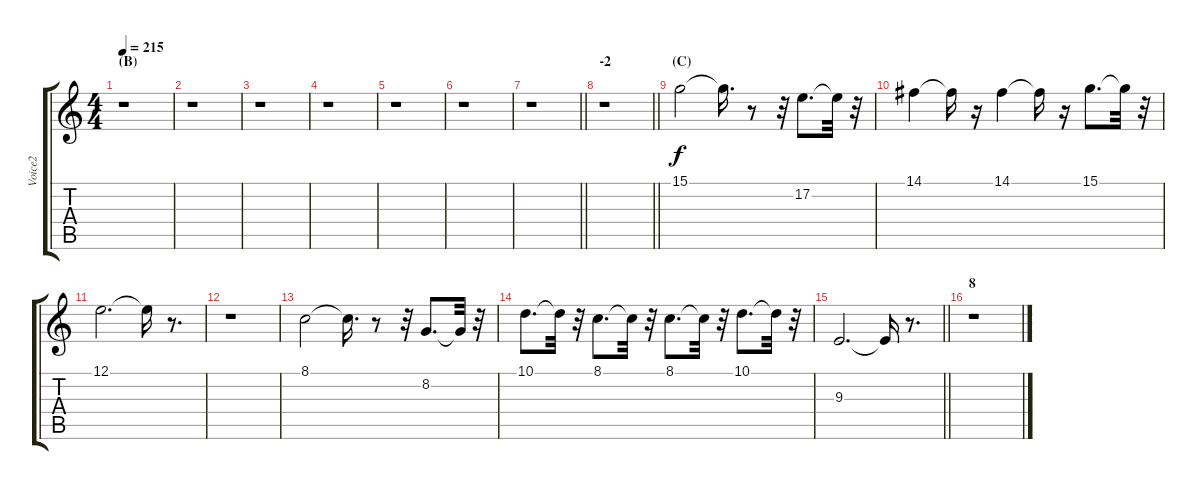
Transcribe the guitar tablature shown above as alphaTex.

\track ("Voice2" "Voice2") {instrument trumpet}
\staff {score tabs}
\tuning (E4 B3 G3 D3 A2 E2) {hide}
\ts (4 4)
\section ("" "(B)")
\tempo 215
\clef g2
\ks c
r.1{dy f} |
r.1 |
r.1 |
r.1 |
r.1 |
r.1 |
\barLineRight lightlight
r.1 |
\section ("" "-2")
\barLineRight lightlight
r.1 |
\section ("" "(C)")
15.1.2 15.1{t}.16{d} r.8 r.32 17.2.8{d} 17.2{t}.32 r.32 |
14.1.4 14.1{t}.16 r.16 14.1.4 14.1{t}.16 r.16 15.1.8{d} 15.1{t}.32 r.32 |
12.1.2{d} 12.1{t}.16 r.8{d} |
r.1 |
8.1.2 8.1{t}.16{d} r.8 r.32 8.2.8{d} 8.2{t}.32 r.32 |
10.1.8{d} 10.1{t}.32 r.32 8.1.8{d} 8.1{t}.32 r.32 8.1.8{d} 8.1{t}.32 r.32 10.1.8{d} 10.1{t}.32 r.32 |
\barLineRight lightlight
9.3.2{d} 9.3{t}.16 r.8{d} |
\section ("" "8")
r.1
